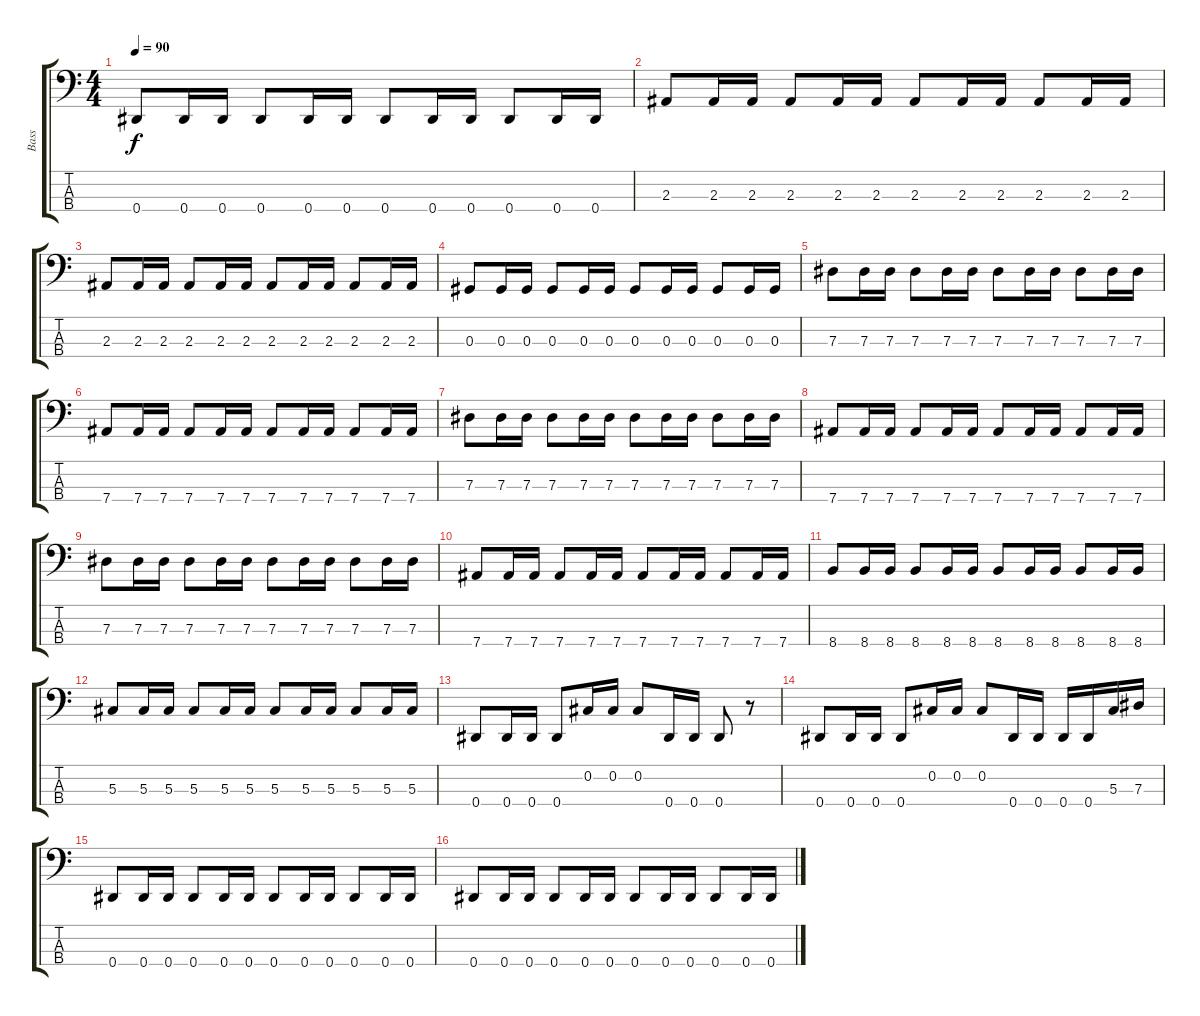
\track ("Bass" "Bass") {instrument electricbassfinger}
\staff {score tabs}
\tuning (Gb2 Db2 Ab1 Eb1) {hide}
\ts (4 4)
\tempo 90
\clef f4
\ks c
0.4.8{dy f} 0.4.16 0.4.16 0.4.8 0.4.16 0.4.16 0.4.8 0.4.16 0.4.16 0.4.8 0.4.16 0.4.16 |
2.3.8 2.3.16 2.3.16 2.3.8 2.3.16 2.3.16 2.3.8 2.3.16 2.3.16 2.3.8 2.3.16 2.3.16 |
2.3.8 2.3.16 2.3.16 2.3.8 2.3.16 2.3.16 2.3.8 2.3.16 2.3.16 2.3.8 2.3.16 2.3.16 |
0.3.8 0.3.16 0.3.16 0.3.8 0.3.16 0.3.16 0.3.8 0.3.16 0.3.16 0.3.8 0.3.16 0.3.16 |
7.3.8 7.3.16 7.3.16 7.3.8 7.3.16 7.3.16 7.3.8 7.3.16 7.3.16 7.3.8 7.3.16 7.3.16 |
7.4.8 7.4.16 7.4.16 7.4.8 7.4.16 7.4.16 7.4.8 7.4.16 7.4.16 7.4.8 7.4.16 7.4.16 |
7.3.8 7.3.16 7.3.16 7.3.8 7.3.16 7.3.16 7.3.8 7.3.16 7.3.16 7.3.8 7.3.16 7.3.16 |
7.4.8 7.4.16 7.4.16 7.4.8 7.4.16 7.4.16 7.4.8 7.4.16 7.4.16 7.4.8 7.4.16 7.4.16 |
7.3.8 7.3.16 7.3.16 7.3.8 7.3.16 7.3.16 7.3.8 7.3.16 7.3.16 7.3.8 7.3.16 7.3.16 |
7.4.8 7.4.16 7.4.16 7.4.8 7.4.16 7.4.16 7.4.8 7.4.16 7.4.16 7.4.8 7.4.16 7.4.16 |
8.4.8 8.4.16 8.4.16 8.4.8 8.4.16 8.4.16 8.4.8 8.4.16 8.4.16 8.4.8 8.4.16 8.4.16 |
5.3.8 5.3.16 5.3.16 5.3.8 5.3.16 5.3.16 5.3.8 5.3.16 5.3.16 5.3.8 5.3.16 5.3.16 |
0.4.8 0.4.16 0.4.16 0.4.8 0.2.16 0.2.16 0.2.8 0.4.16 0.4.16 0.4.8 r.8 |
0.4.8 0.4.16 0.4.16 0.4.8 0.2.16 0.2.16 0.2.8 0.4.16 0.4.16 0.4.16 0.4.16 5.3.16 7.3.16 |
0.4.8 0.4.16 0.4.16 0.4.8 0.4.16 0.4.16 0.4.8 0.4.16 0.4.16 0.4.8 0.4.16 0.4.16 |
0.4.8 0.4.16 0.4.16 0.4.8 0.4.16 0.4.16 0.4.8 0.4.16 0.4.16 0.4.8 0.4.16 0.4.16
